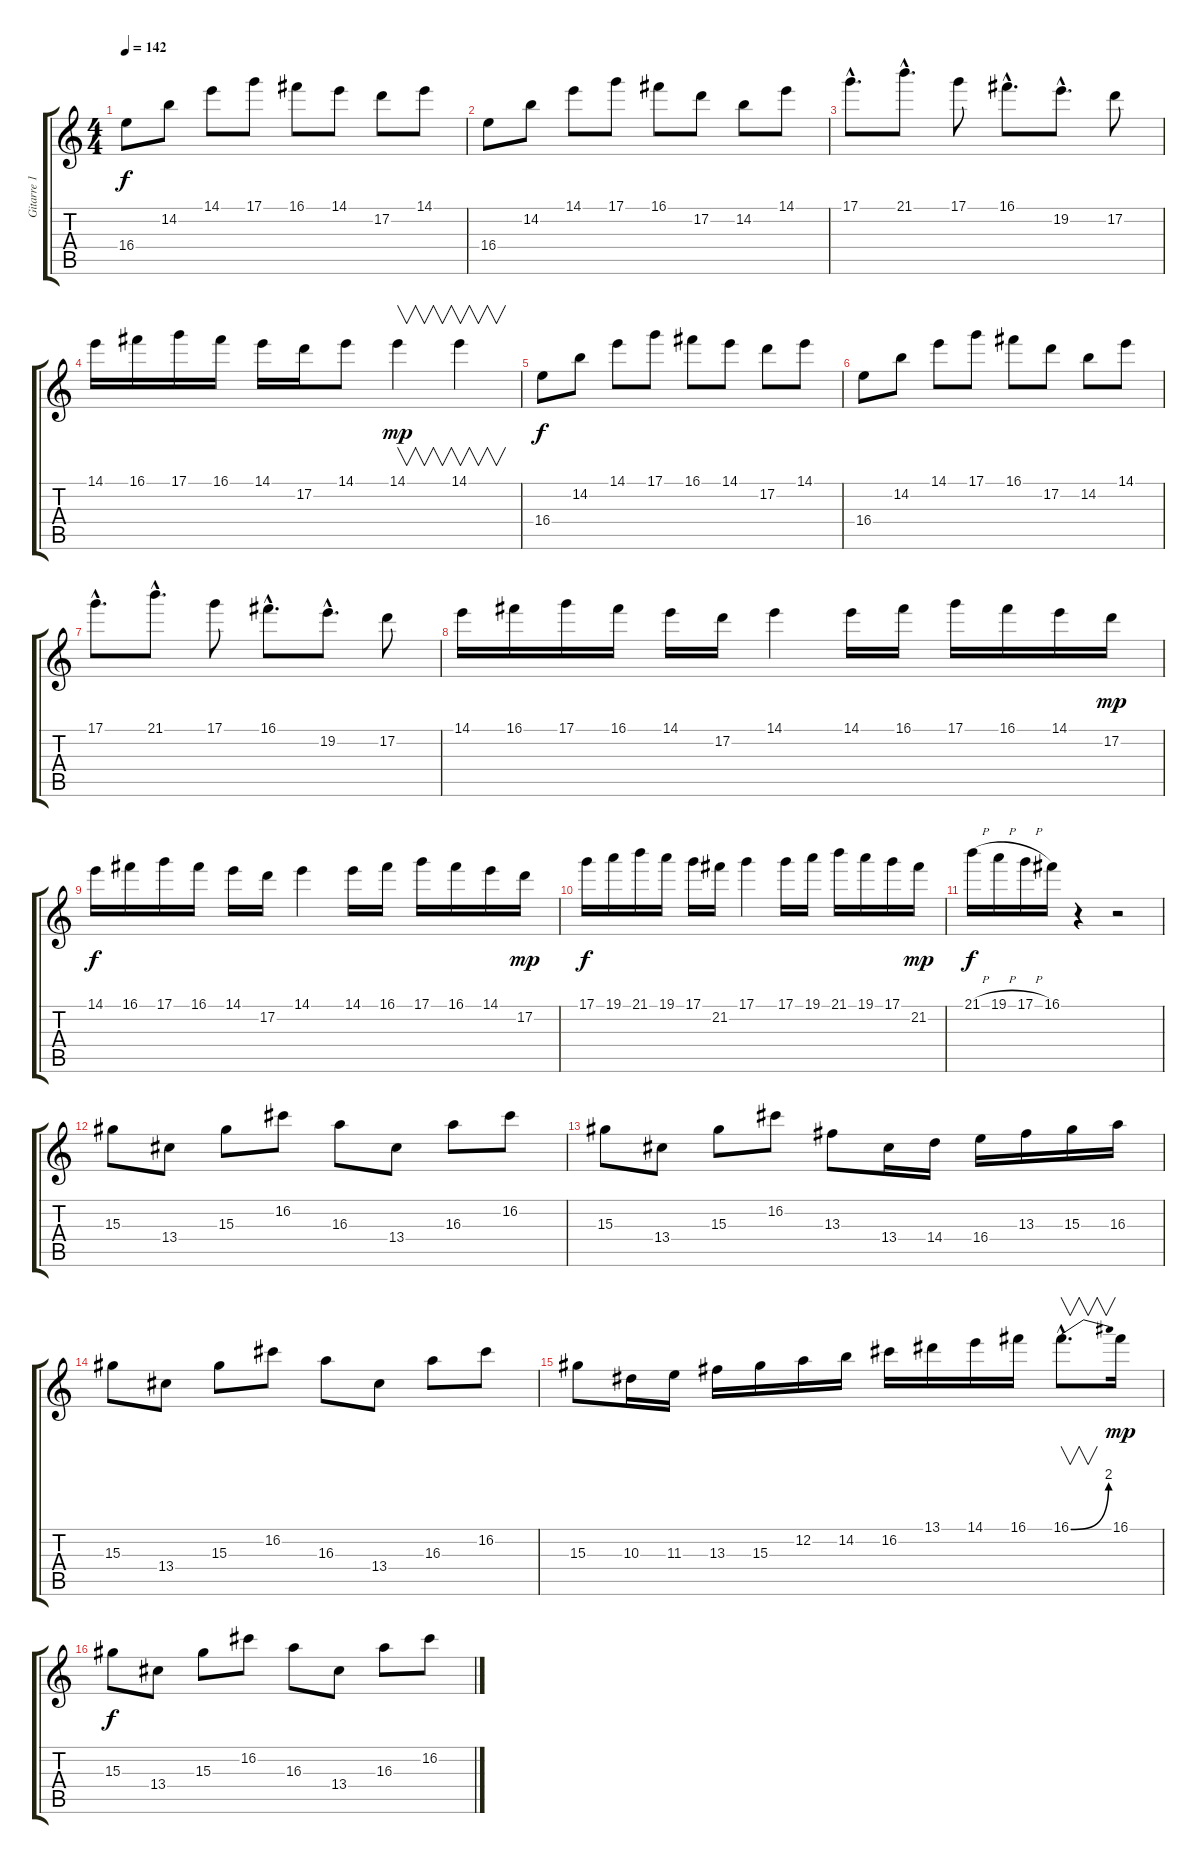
\track ("Gitarre 1" "Gitarre 1") {instrument overdrivenguitar}
\staff {score tabs}
\tuning (D4 A3 F3 C3 G2 D2) {hide}
\ts (4 4)
\tempo 142
\clef g2
\ks c
16.4.8{dy f} 14.2.8 14.1.8 17.1.8 16.1.8 14.1.8 17.2.8 14.1.8 |
16.4.8 14.2.8 14.1.8 17.1.8 16.1.8 17.2.8 14.2.8 14.1.8 |
17.1{hac}.8{d} 21.1{hac}.8{d} 17.1.8 16.1{hac}.8{d} 19.2{hac}.8{d} 17.2.8 |
14.1.16 16.1.16 17.1.16 16.1.16 14.1.16 17.2.16 14.1.8 14.1.4{v dy mp} 14.1.4{v} |
16.4.8{dy f} 14.2.8 14.1.8 17.1.8 16.1.8 14.1.8 17.2.8 14.1.8 |
16.4.8 14.2.8 14.1.8 17.1.8 16.1.8 17.2.8 14.2.8 14.1.8 |
17.1{hac}.8{d} 21.1{hac}.8{d} 17.1.8 16.1{hac}.8{d} 19.2{hac}.8{d} 17.2.8 |
14.1.16 16.1.16 17.1.16 16.1.16 14.1.16 17.2.16 14.1.4 14.1.16 16.1.16 17.1.16 16.1.16 14.1.16 17.2.16{dy mp} |
14.1.16{dy f} 16.1.16 17.1.16 16.1.16 14.1.16 17.2.16 14.1.4 14.1.16 16.1.16 17.1.16 16.1.16 14.1.16 17.2.16{dy mp} |
17.1.16{dy f} 19.1.16 21.1.16 19.1.16 17.1.16 21.2.16 17.1.4 17.1.16 19.1.16 21.1.16 19.1.16 17.1.16 21.2.16{dy mp} |
21.1{h}.16{dy f} 19.1{h}.16 17.1{h}.16 16.1.16 r.4 r.2 |
15.3.8 13.4.8 15.3.8 16.2.8 16.3.8 13.4.8 16.3.8 16.2.8 |
15.3.8 13.4.8 15.3.8 16.2.8 13.3.8 13.4.16 14.4.16 16.4.16 13.3.16 15.3.16 16.3.16 |
15.3.8 13.4.8 15.3.8 16.2.8 16.3.8 13.4.8 16.3.8 16.2.8 |
15.3.8 10.3.16 11.3.16 13.3.16 15.3.16 12.2.16 14.2.16 16.2.16 13.1.16 14.1.16 16.1.16 16.1{be (bend 0 0 60 8) hac}.8{v d} 16.1.16{dy mp} |
15.3.8{dy f} 13.4.8 15.3.8 16.2.8 16.3.8 13.4.8 16.3.8 16.2.8
